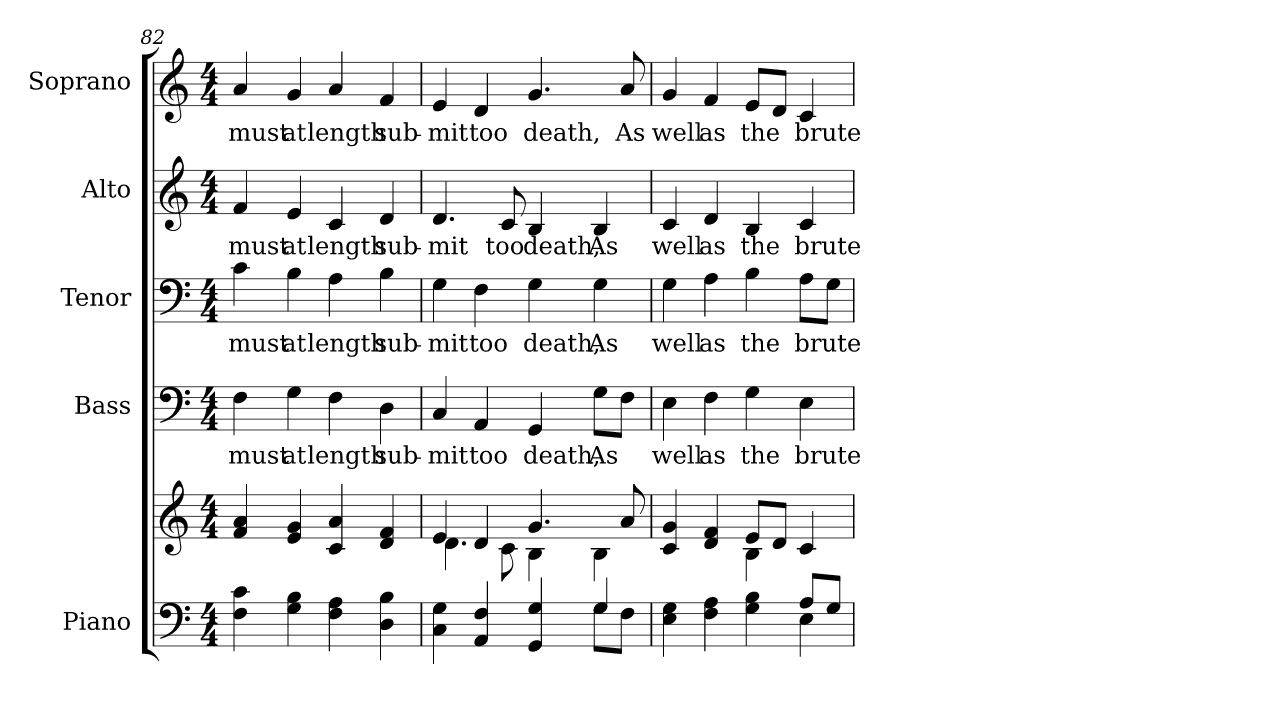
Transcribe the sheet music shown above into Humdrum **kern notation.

**kern	**kern	**kern	**text	**kern	**text	**kern	**text	**kern	**text
*part5	*part5	*part4	*part4	*part3	*part3	*part2	*part2	*part1	*part1
*staff6	*staff5	*staff4	*staff4	*staff3	*staff3	*staff2	*staff2	*staff1	*staff1
*I"Piano	*	*I"Bass	*	*I"Tenor	*	*I"Alto	*	*I"Soprano	*
*I'Pno.	*	*I'B.	*	*I'T.	*	*I'A.	*	*I'S.	*
*clefF4	*clefG2	*clefF4	*	*clefF4	*	*clefG2	*	*clefG2	*
*k[]	*k[]	*k[]	*	*k[]	*	*k[]	*	*k[]	*
*C:	*C:	*C:	*	*C:	*	*C:	*	*C:	*
*M4/4	*M4/4	*M4/4	*	*M4/4	*	*M4/4	*	*M4/4	*
=82	=82	=82	=82	=82	=82	=82	=82	=82	=82
!	!	!	!LO:LY:b:color=#000000	!	!	!	!	!	!
!	!	!	!	!	!LO:LY:b:color=#000000	!	!	!	!
!	!	!	!	!	!	!	!LO:LY:b:color=#000000	!	!
!	!	!	!	!	!	!	!	!	!LO:LY:b:color=#000000
4Fi\ 4ci	4fi/ 4ai	4Fi\	must	4ci\	must	4fi/	must	4ai/	must
!	!	!	!LO:LY:b:color=#000000	!	!	!	!	!	!
!	!	!	!	!	!LO:LY:b:color=#000000	!	!	!	!
!	!	!	!	!	!	!	!LO:LY:b:color=#000000	!	!
!	!	!	!	!	!	!	!	!	!LO:LY:b:color=#000000
4Gi\ 4Bi	4ei/ 4gi	4Gi\	at	4Bi\	at	4ei/	at	4gi/	at
!	!	!	!LO:LY:b:color=#000000	!	!	!	!	!	!
!	!	!	!	!	!LO:LY:b:color=#000000	!	!	!	!
!	!	!	!	!	!	!	!LO:LY:b:color=#000000	!	!
!	!	!	!	!	!	!	!	!	!LO:LY:b:color=#000000
4Fi\ 4Ai	4ci/ 4ai	4Fi\	length	4Ai\	length	4ci/	length	4ai/	length
!	!	!	!LO:LY:b:color=#000000	!	!	!	!	!	!
!	!	!	!	!	!LO:LY:b:color=#000000	!	!	!	!
!	!	!	!	!	!	!	!LO:LY:b:color=#000000	!	!
!	!	!	!	!	!	!	!	!	!LO:LY:b:color=#000000
4Di\ 4Bi	4di/ 4fi	4Di\	sub-	4Bi\	sub-	4di/	sub-	4fi/	sub-
=83	=83	=83	=83	=83	=83	=83	=83	=83	=83
*^	*^	*	*	*	*	*	*	*	*
!	!	!	!	!	!LO:LY:b:color=#000000	!	!	!	!	!	!
!	!	!	!	!	!	!	!LO:LY:b:color=#000000	!	!	!	!
!	!	!	!	!	!	!	!	!	!LO:LY:b:color=#000000	!	!
!	!	!	!	!	!	!	!	!	!	!	!LO:LY:b:color=#000000
4Ci\ 4Gi	2ryy	4ei/	4.di\	4Ci/	-mit	4Gi\	-mit	4.di/	-mit	4ei/	-mit
!	!	!	!	!	!LO:LY:b:color=#000000	!	!	!	!	!	!
!	!	!	!	!	!	!	!LO:LY:b:color=#000000	!	!	!	!
!	!	!	!	!	!	!	!	!	!	!	!LO:LY:b:color=#000000
4AAi/ 4Fi	.	4di/	.	4AAi/	too	4Fi\	too	.	.	4di/	too
!	!	!	!	!	!	!	!	!	!LO:LY:b:color=#000000	!	!
.	.	.	8ci\	.	.	.	.	8ci/	too	.	.
!	!	!	!	!	!LO:LY:b:color=#000000	!	!	!	!	!	!
!	!	!	!	!	!	!	!LO:LY:b:color=#000000	!	!	!	!
!	!	!	!	!	!	!	!	!	!LO:LY:b:color=#000000	!	!
!	!	!	!	!	!	!	!	!	!	!	!LO:LY:b:color=#000000
4GGi/ 4Gi	4ryy	4.gi/	4Bi\	4GGi/	death,	4Gi\	death,	4Bi/	death,	4.gi/	death,
!	!	!	!	!	!LO:LY:b:color=#000000	!	!	!	!	!	!
!	!	!	!	!	!	!	!LO:LY:b:color=#000000	!	!	!	!
!	!	!	!	!	!	!	!	!	!LO:LY:b:color=#000000	!	!
4Gi/	8Gi\L	.	4Bi\	8Gi\L	As	4Gi\	As	4Bi/	As	.	.
!	!	!	!	!	!	!	!	!	!	!	!LO:LY:b:color=#000000
.	8Fi\J	8ai/	.	8Fi\J	.	.	.	.	.	8ai/	As
=84	=84	=84	=84	=84	=84	=84	=84	=84	=84	=84	=84
!	!	!	!	!	!LO:LY:b:color=#000000	!	!	!	!	!	!
!	!	!	!	!	!	!	!LO:LY:b:color=#000000	!	!	!	!
!	!	!	!	!	!	!	!	!	!LO:LY:b:color=#000000	!	!
!	!	!	!	!	!	!	!	!	!	!	!LO:LY:b:color=#000000
4Ei\ 4Gi	2ryy	4ci/ 4gi	2ryy	4Ei\	well	4Gi\	well	4ci/	well	4gi/	well
!	!	!	!	!	!LO:LY:b:color=#000000	!	!	!	!	!	!
!	!	!	!	!	!	!	!LO:LY:b:color=#000000	!	!	!	!
!	!	!	!	!	!	!	!	!	!LO:LY:b:color=#000000	!	!
!	!	!	!	!	!	!	!	!	!	!	!LO:LY:b:color=#000000
4Fi\ 4Ai	.	4di/ 4fi	.	4Fi\	as	4Ai\	as	4di/	as	4fi/	as
!	!	!	!	!	!LO:LY:b:color=#000000	!	!	!	!	!	!
!	!	!	!	!	!	!	!LO:LY:b:color=#000000	!	!	!	!
!	!	!	!	!	!	!	!	!	!LO:LY:b:color=#000000	!	!
!	!	!	!	!	!	!	!	!	!	!	!LO:LY:b:color=#000000
4Gi\ 4Bi	4ryy	8ei/L	4Bi\	4Gi\	the	4Bi\	the	4Bi/	the	8ei/L	the
.	.	8di/J	.	.	.	.	.	.	.	8di/J	.
!	!	!	!	!	!LO:LY:b:color=#000000	!	!	!	!	!	!
!	!	!	!	!	!	!	!LO:LY:b:color=#000000	!	!	!	!
!	!	!	!	!	!	!	!	!	!LO:LY:b:color=#000000	!	!
!	!	!	!	!	!	!	!	!	!	!	!LO:LY:b:color=#000000
8Ai/L	4Ei\	4ci/	4ryy	4Ei\	brute	8Ai\L	brute	4ci/	brute	4ci/	brute
8Gi/J	.	.	.	.	.	8Gi\J	.	.	.	.	.
*v	*v	*	*	*	*	*	*	*	*	*	*
*	*v	*v	*	*	*	*	*	*	*	*
=	=	=	=	=	=	=	=	=	=
*-	*-	*-	*-	*-	*-	*-	*-	*-	*-
